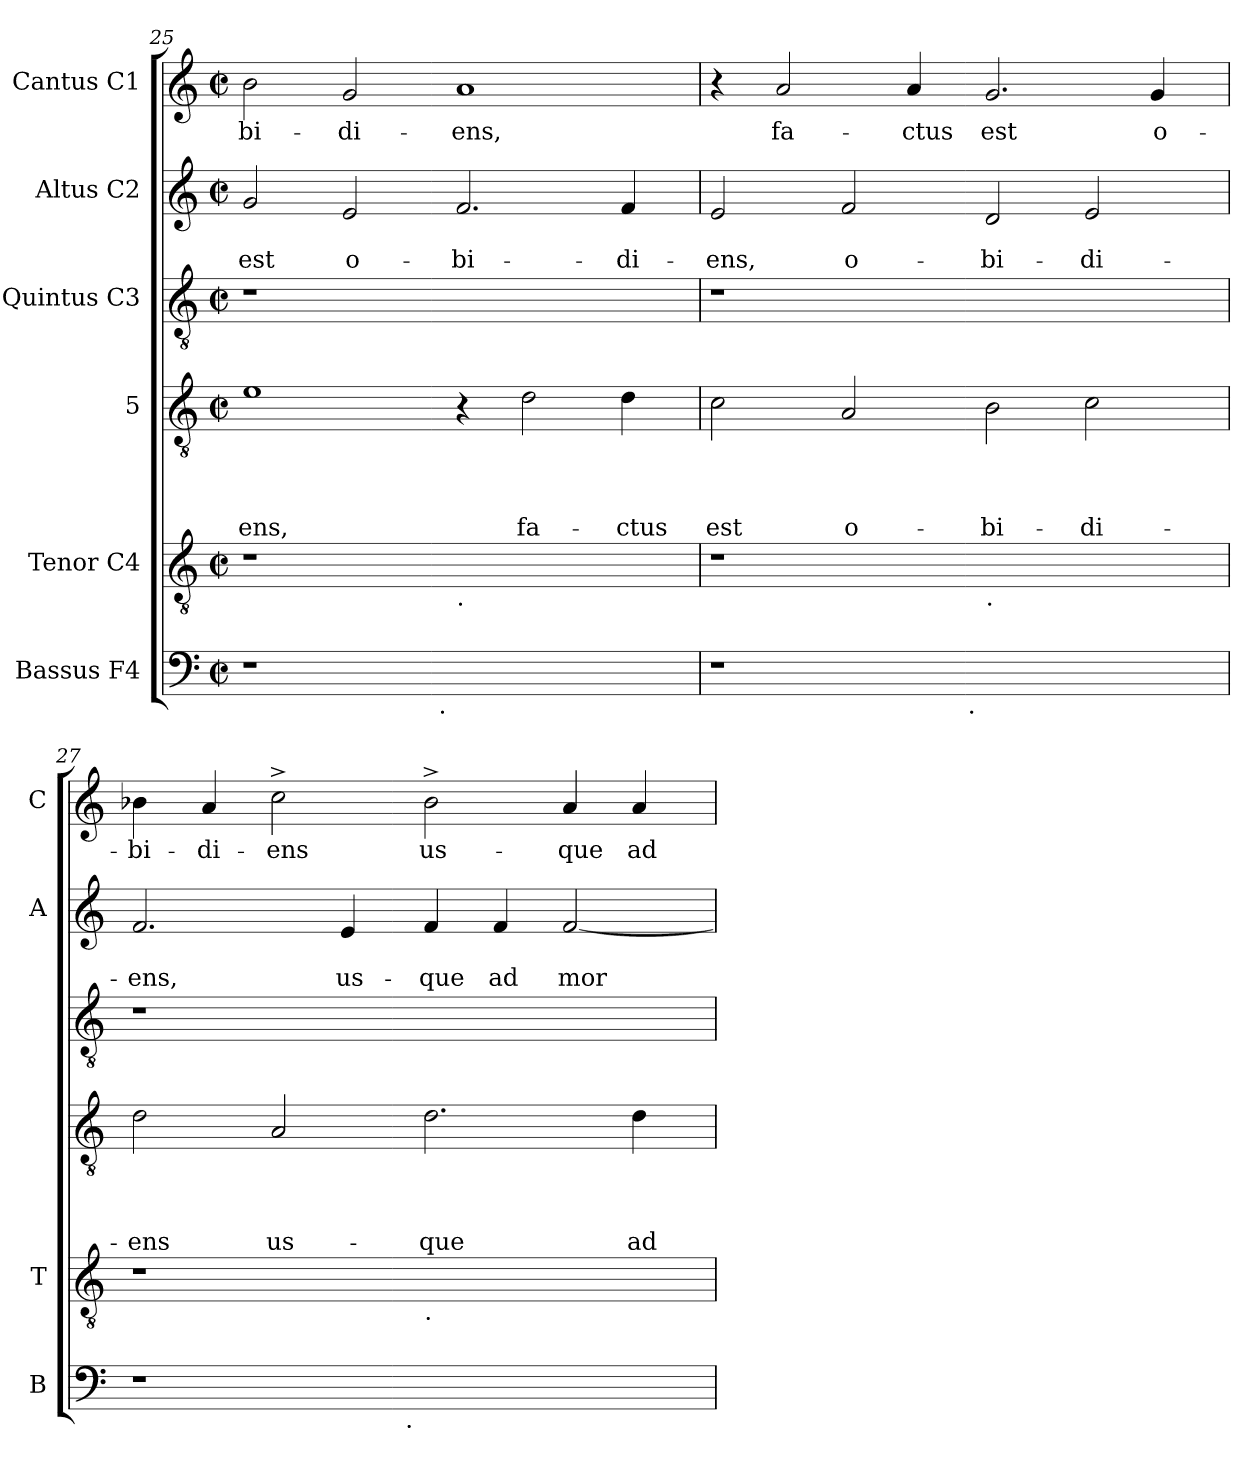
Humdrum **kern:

**kern	**kern	**kern	**text	**text	**text	**text	**kern	**kern	**text	**text	**kern	**text
*part6	*part5	*part4	*part4	*part4	*part4	*part4	*part3	*part2	*part2	*part2	*part1	*part1
*staff6	*staff5	*staff4	*staff4	*staff4	*staff4	*staff4	*staff3	*staff2	*staff2	*staff2	*staff1	*staff1
*I"Bassus F4	*I"Tenor C4	*I"5	*	*	*	*	*I"Quintus C3	*I"Altus C2	*	*	*I"Cantus C1	*
*I'B	*I'T	*	*	*	*	*	*	*I'A	*	*	*I'C	*
*clefF4	*clefGv2	*clefGv2	*	*	*	*	*clefGv2	*clefG2	*	*	*clefG2	*
*k[]	*k[]	*k[]	*	*	*	*	*k[]	*k[]	*	*	*k[]	*
*C:	*C:	*C:	*	*	*	*	*C:	*C:	*	*	*C:	*
*M2/2	*M2/2	*M2/2	*	*	*	*	*M2/2	*M2/2	*	*	*M2/2	*
*met(c|)	*met(c|)	*met(c|)	*	*	*	*	*met(c|)	*met(c|)	*	*	*met(c|)	*
=25	=25	=25	=25	=25	=25	=25	=25	=25	=25	=25	=25	=25
!	!	!	!	!	!	!LO:LY:b	!	!	!	!LO:LY:b	!	!LO:LY:b
*^	*	*	*	*	*	*	*	*	*	*	*	*
1r	2ryy	1r	1e	.	.	.	-ens,	1r	2g/	.	est	2b\	-bi-
!	!	!	!	!	!	!	!	!	!	!	!LO:LY:b	!	!LO:LY:b
.	4...ryy	.	.	.	.	.	.	.	2e/	.	o-	2g/	-di-
!	!LO:TX:b:t=.	!	!	!	!	!	!	!	!	!	!	!	!
.	1ryy	.	.	.	.	.	.	.	.	.	.	.	.
!	!	!LO:TX:b:t=.	!	!	!	!	!	!	!	!	!	!	!
!	!	!	!	!	!	!	!	!	!	!	!LO:LY:b	!	!LO:LY:b
1ryy	.	1ryy	4r	.	.	.	.	1ryy	2.f/	.	-bi-	1a	-ens,
!	!	!	!	!	!	!	!LO:LY:b	!	!	!	!	!	!
.	.	.	2d\	.	.	.	fa-	.	.	.	.	.	.
!	!	!	!	!	!	!	!LO:LY:b	!	!	!	!LO:LY:b	!	!
.	.	.	4d\	.	.	.	-ctus	.	4f/	.	-di-	.	.
.	32ryy	.	.	.	.	.	.	.	.	.	.	.	.
=26	=26	=26	=26	=26	=26	=26	=26	=26	=26	=26	=26	=26	=26
!	!	!	!	!	!	!	!LO:LY:b	!	!	!	!LO:LY:b	!	!
1r	2ryy	1r	2c\	.	.	.	est	1r	2e/	.	-ens,	4r	.
!	!	!	!	!	!	!	!	!	!	!	!	!	!LO:LY:b
.	.	.	.	.	.	.	.	.	.	.	.	2a/	fa-
!	!	!	!	!	!	!	!LO:LY:b	!	!	!	!LO:LY:b	!	!
.	4...ryy	.	2A/	.	.	.	o-	.	2f/	.	o-	.	.
!	!	!	!	!	!	!	!	!	!	!	!	!	!LO:LY:b
.	.	.	.	.	.	.	.	.	.	.	.	4a/	-ctus
!	!LO:TX:b:t=.	!	!	!	!	!	!	!	!	!	!	!	!
.	1ryy	.	.	.	.	.	.	.	.	.	.	.	.
!	!	!LO:TX:b:t=.	!	!	!	!	!	!	!	!	!	!	!
!	!	!	!	!	!	!	!LO:LY:b	!	!	!	!LO:LY:b	!	!LO:LY:b
1ryy	.	1ryy	2B\	.	.	.	-bi-	1ryy	2d/	.	-bi-	2.g/	est
!	!	!	!	!	!	!	!LO:LY:b	!	!	!	!LO:LY:b	!	!
.	.	.	2c\	.	.	.	-di-	.	2e/	.	-di-	.	.
!	!	!	!	!	!	!	!	!	!	!	!	!	!LO:LY:b
.	.	.	.	.	.	.	.	.	.	.	.	4g/	o-
.	32ryy	.	.	.	.	.	.	.	.	.	.	.	.
!!LO:LB:g=z
=27	=27	=27	=27	=27	=27	=27	=27	=27	=27	=27	=27	=27	=27
!	!	!	!	!	!	!	!LO:LY:b	!	!	!	!LO:LY:b	!	!LO:LY:b
1r	2ryy	1r	2d\	.	.	.	-ens	1r	2.f/	.	-ens,	4b-X\	-bi-
!	!	!	!	!	!	!	!	!	!	!	!	!	!LO:LY:b
.	.	.	.	.	.	.	.	.	.	.	.	4a/	-di-
!	!	!	!	!	!	!	!LO:LY:b	!	!	!	!	!	!LO:LY:b:rj
.	4...ryy	.	2A/	.	.	.	us-	.	.	.	.	2cc^>\	-ens
!	!	!	!	!	!	!	!	!	!	!	!LO:LY:b	!	!
.	.	.	.	.	.	.	.	.	4e/	.	us-	.	.
!	!LO:TX:b:t=.	!	!	!	!	!	!	!	!	!	!	!	!
.	1ryy	.	.	.	.	.	.	.	.	.	.	.	.
!	!	!LO:TX:b:t=.	!	!	!	!	!	!	!	!	!	!	!
!	!	!	!	!	!	!	!LO:LY:b:rj	!	!	!	!LO:LY:b:rj	!	!LO:LY:b
1ryy	.	1ryy	2.d\	.	.	.	-que	1ryy	4f/	.	-que	2b-^>\	us-
!	!	!	!	!	!	!	!	!	!	!	!LO:LY:b	!	!
.	.	.	.	.	.	.	.	.	4f/	.	ad	.	.
!	!	!	!	!	!	!	!	!	!	!	!LO:LY:b	!	!LO:LY:b
.	.	.	.	.	.	.	.	.	[<2f/	.	mor-	4a/	-que
!	!	!	!	!	!	!	!LO:LY:b	!	!	!	!	!	!LO:LY:b
.	.	.	4d\	.	.	.	ad	.	.	.	.	4a/	ad
.	32ryy	.	.	.	.	.	.	.	.	.	.	.	.
*v	*v	*	*	*	*	*	*	*	*	*	*	*	*
=	=	=	=	=	=	=	=	=	=	=	=	=
*-	*-	*-	*-	*-	*-	*-	*-	*-	*-	*-	*-	*-
